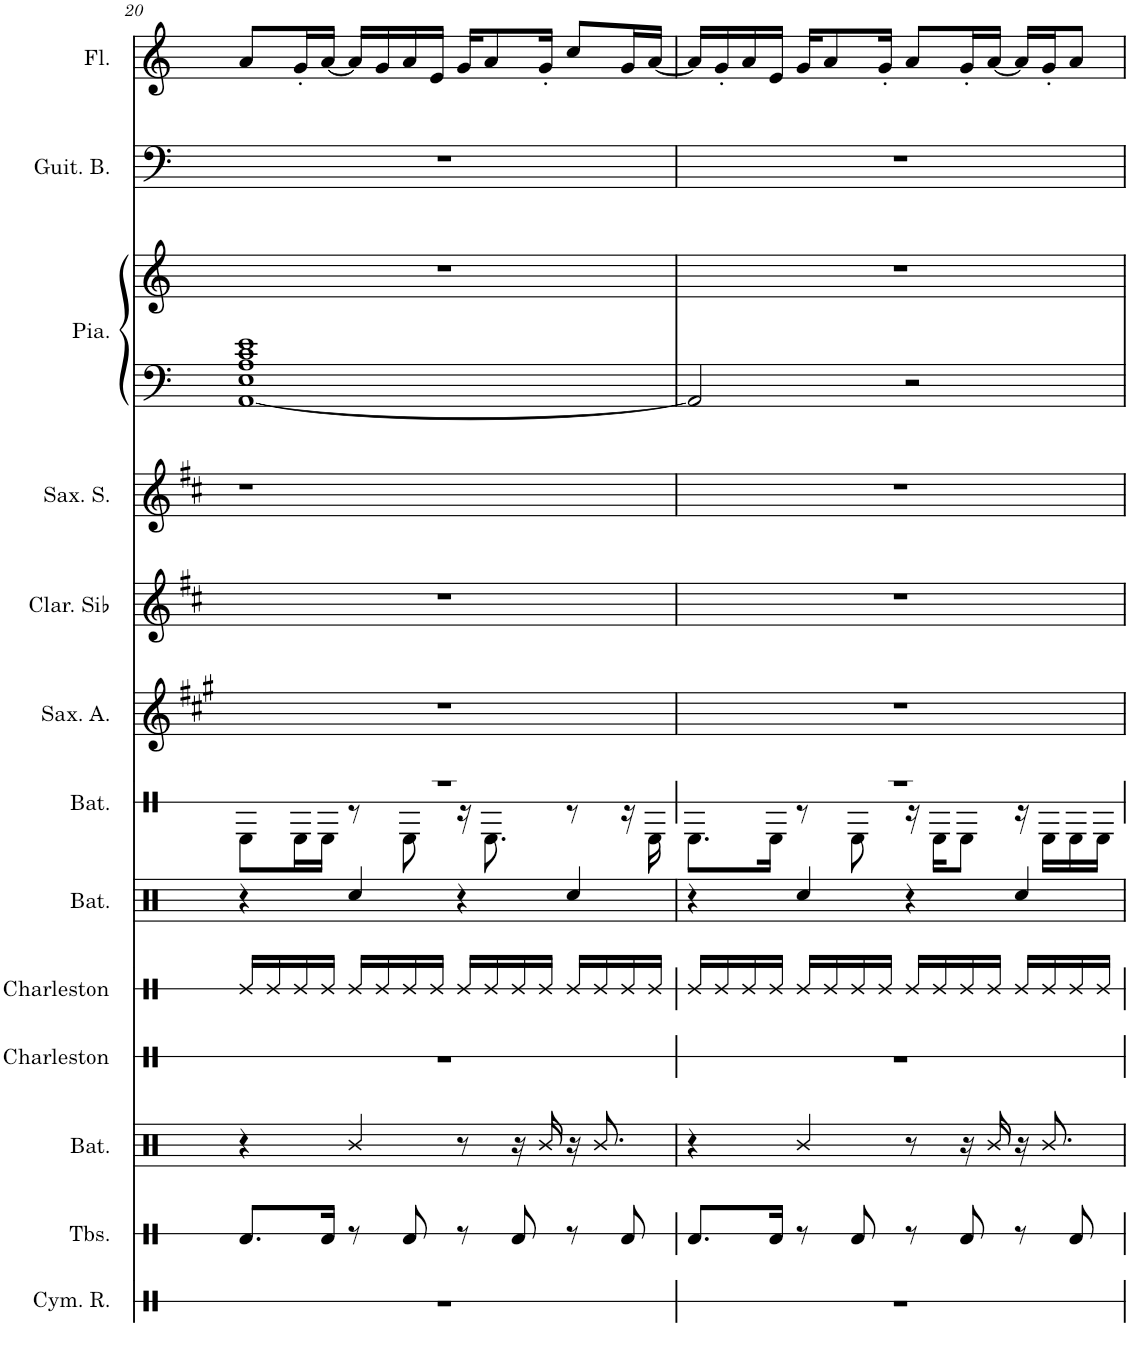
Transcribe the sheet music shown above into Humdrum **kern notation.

**kern	**kern	**kern	**kern	**kern	**kern	**kern	**kern	**kern	**kern	**kern	**kern	**kern	**kern
*part13	*part12	*part11	*part10	*part9	*part8	*part7	*part6	*part5	*part4	*part3	*part3	*part2	*part1
*staff14	*staff13	*staff12	*staff11	*staff10	*staff9	*staff8	*staff7	*staff6	*staff5	*staff4	*staff3	*staff2	*staff1
*I"Cymbale ride	*I"Tablas	*I"Batterie	*I"Charleston	*I"Charleston	*I"Batterie	*I"Batterie	*I"Saxophone Alto	*I"Clarinette en Sib	*I"Saxophone Soprano	*I"Piano, Acoustic Grand Piano	*	*I"Guitare Basse	*I"Flûte
*I'Cym. R.	*I'Tbs.	*I'Bat.	*I'Charleston	*I'Charleston	*I'Bat.	*I'Bat.	*I'Sax. A.	*I'Clar. Sib	*I'Sax. S.	*I'Pia.	*	*I'Guit. B.	*I'Fl.
!!LO:PB:g=z
*clefX	*clefX	*clefX	*clefX	*clefX	*clefX	*clefX	*clefG2	*clefG2	*clefG2	*clefF4	*clefG2	*clefF4	*clefG2
*	*	*	*	*	*	*	*Trd5c9	*Trd1c2	*Trd1c2	*	*	*Trd7c12	*
*k[]	*k[]	*k[]	*k[]	*k[]	*k[]	*k[]	*k[f#c#g#]	*k[f#c#]	*k[f#c#]	*k[]	*k[]	*k[]	*k[]
*M4/4	*M4/4	*M4/4	*M4/4	*M4/4	*M4/4	*M4/4	*M4/4	*M4/4	*M4/4	*M4/4	*M4/4	*M4/4	*M4/4
=20	=20	=20	=20	=20	=20	=20	=20	=20	=20	=20	=20	=20	=20
*	*	*	*	*	*	*^	*	*	*	*	*	*	*
1r	8.Rd/L	4r	1r	16Re/LL	4r	1r	8RE\L	1r	1r	1r	[1AA 1E 1A 1c 1e	1r	1r	8a/L
.	.	.	.	16Re/	.	.	.	.	.	.	.	.	.	.
.	.	.	.	16Re/	.	.	16RE\L	.	.	.	.	.	.	16g'/L
.	16Rd/Jk	.	.	16Re/JJ	.	.	16RE\JJ	.	.	.	.	.	.	[16a/JJ
.	8r	4R/	.	16Re/LL	4Rcc/	.	8r	.	.	.	.	.	.	16a/LL]
.	.	.	.	16Re/	.	.	.	.	.	.	.	.	.	16g/
.	8Rd/	.	.	16Re/	.	.	8RE\	.	.	.	.	.	.	16a/
.	.	.	.	16Re/JJ	.	.	.	.	.	.	.	.	.	16e/JJ
.	8r	8r	.	16Re/LL	4r	.	16r	.	.	.	.	.	.	16g/KL
.	.	.	.	16Re/	.	.	8.RE\	.	.	.	.	.	.	8a/
.	8Rd/	16r	.	16Re/	.	.	.	.	.	.	.	.	.	.
.	.	16R/	.	16Re/JJ	.	.	.	.	.	.	.	.	.	16g'/Jk
.	8r	16r	.	16Re/LL	4Rcc/	.	8r	.	.	.	.	.	.	8cc/L
.	.	8.R/	.	16Re/	.	.	.	.	.	.	.	.	.	.
.	8Rd/	.	.	16Re/	.	.	16r	.	.	.	.	.	.	16g/L
.	.	.	.	16Re/JJ	.	.	16RE\	.	.	.	.	.	.	[16a/JJ
=21	=21	=21	=21	=21	=21	=21	=21	=21	=21	=21	=21	=21	=21	=21
1r	8.Rd/L	4r	1r	16Re/LL	4r	1r	8.RE\L	1r	1r	1r	2AA/]	1r	1r	16a/LL]
.	.	.	.	16Re/	.	.	.	.	.	.	.	.	.	16g'/
.	.	.	.	16Re/	.	.	.	.	.	.	.	.	.	16a/
.	16Rd/Jk	.	.	16Re/JJ	.	.	16RE\Jk	.	.	.	.	.	.	16e/JJ
.	8r	4R/	.	16Re/LL	4Rcc/	.	8r	.	.	.	.	.	.	16g/KL
.	.	.	.	16Re/	.	.	.	.	.	.	.	.	.	8a/
.	8Rd/	.	.	16Re/	.	.	8RE\	.	.	.	.	.	.	.
.	.	.	.	16Re/JJ	.	.	.	.	.	.	.	.	.	16g'/Jk
.	8r	8r	.	16Re/LL	4r	.	16r	.	.	.	2r	.	.	8a/L
.	.	.	.	16Re/	.	.	16RE\KL	.	.	.	.	.	.	.
.	8Rd/	16r	.	16Re/	.	.	8RE\J	.	.	.	.	.	.	16g'/L
.	.	16R/	.	16Re/JJ	.	.	.	.	.	.	.	.	.	[16a/JJ
.	8r	16r	.	16Re/LL	4Rcc/	.	16r	.	.	.	.	.	.	16a/LL]
.	.	8.R/	.	16Re/	.	.	16RE\LL	.	.	.	.	.	.	16g'/J
.	8Rd/	.	.	16Re/	.	.	16RE\	.	.	.	.	.	.	8a/J
.	.	.	.	16Re/JJ	.	.	16RE\JJ	.	.	.	.	.	.	.
*	*	*	*	*	*	*v	*v	*	*	*	*	*	*	*
=	=	=	=	=	=	=	=	=	=	=	=	=	=
*-	*-	*-	*-	*-	*-	*-	*-	*-	*-	*-	*-	*-	*-
